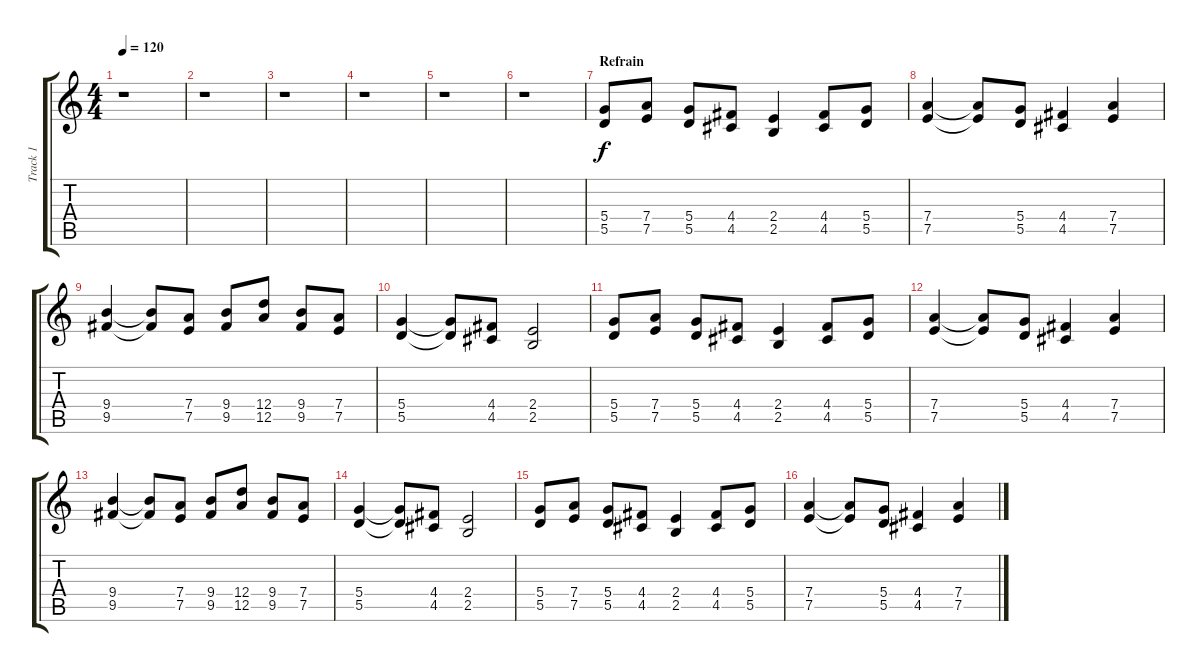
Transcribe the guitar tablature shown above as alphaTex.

\track ("Track 1" "Track 1") {instrument overdrivenguitar}
\staff {score tabs}
\tuning (E4 B3 G3 D3 A2 E2) {hide}
\ts (4 4)
\tempo 120
\clef g2
\ks c
r.1{dy f} |
r.1 |
r.1 |
r.1 |
r.1 |
r.1 |
\section ("" "Refrain")
(5.4 5.5).8 (7.4 7.5).8 (5.4 5.5).8 (4.4 4.5).8 (2.4 2.5).4 (4.4 4.5).8 (5.4 5.5).8 |
(7.4 7.5).4 (7.4{t} 7.5{t}).8 (5.4 5.5).8 (4.4 4.5).4 (7.4 7.5).4 |
(9.4 9.5).4 (9.4{t} 9.5{t}).8 (7.4 7.5).8 (9.4 9.5).8 (12.4 12.5).8 (9.4 9.5).8 (7.4 7.5).8 |
(5.4 5.5).4 (5.4{t} 5.5{t}).8 (4.4 4.5).8 (2.4 2.5).2 |
(5.4 5.5).8 (7.4 7.5).8 (5.4 5.5).8 (4.4 4.5).8 (2.4 2.5).4 (4.4 4.5).8 (5.4 5.5).8 |
(7.4 7.5).4 (7.4{t} 7.5{t}).8 (5.4 5.5).8 (4.4 4.5).4 (7.4 7.5).4 |
(9.4 9.5).4 (9.4{t} 9.5{t}).8 (7.4 7.5).8 (9.4 9.5).8 (12.4 12.5).8 (9.4 9.5).8 (7.4 7.5).8 |
(5.4 5.5).4 (5.4{t} 5.5{t}).8 (4.4 4.5).8 (2.4 2.5).2 |
(5.4 5.5).8 (7.4 7.5).8 (5.4 5.5).8 (4.4 4.5).8 (2.4 2.5).4 (4.4 4.5).8 (5.4 5.5).8 |
(7.4 7.5).4 (7.4{t} 7.5{t}).8 (5.4 5.5).8 (4.4 4.5).4 (7.4 7.5).4
